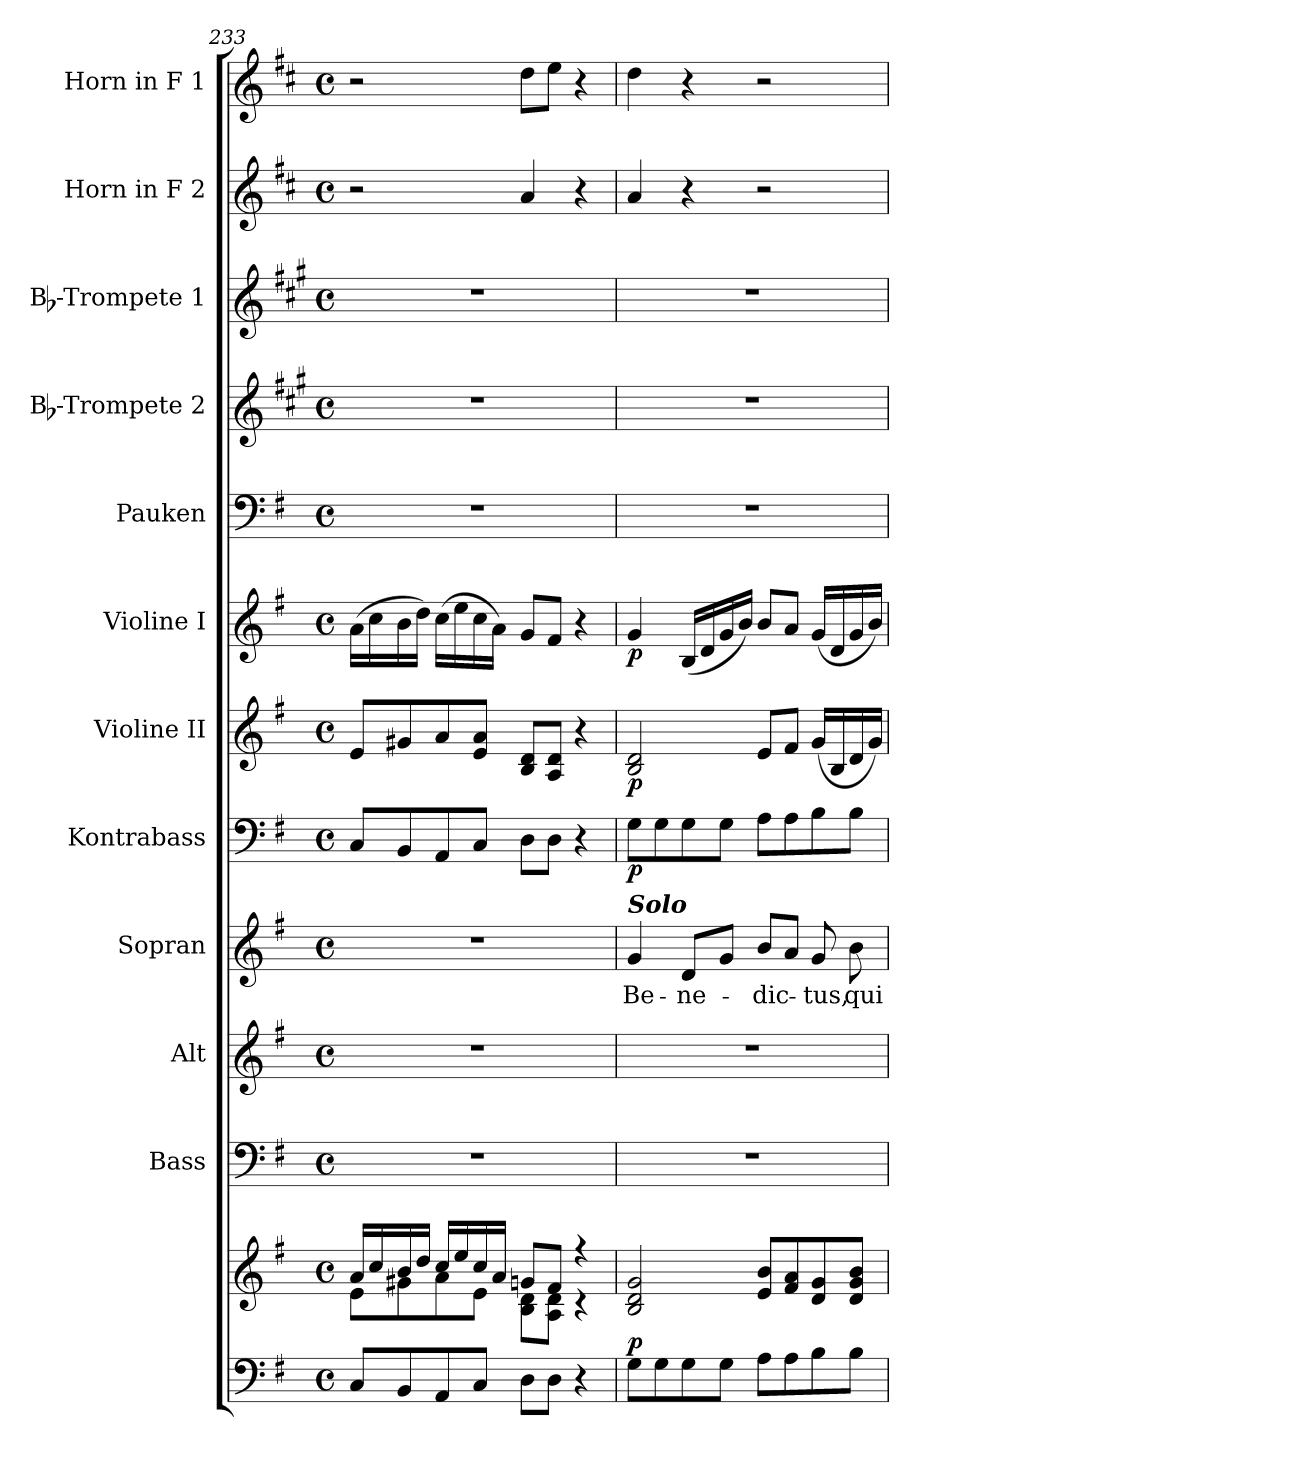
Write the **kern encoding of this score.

**kern	**kern	**dynam	**kern	**kern	**kern	**text	**kern	**dynam	**kern	**dynam	**kern	**dynam	**kern	**kern	**kern	**kern	**kern
*part12	*part12	*part12	*part11	*part10	*part9	*part9	*part8	*part8	*part7	*part7	*part6	*part6	*part5	*part4	*part3	*part2	*part1
*staff13	*staff12	*staff12/13	*staff11	*staff10	*staff9	*staff9	*staff8	*staff8	*staff7	*staff7	*staff6	*staff6	*staff5	*staff4	*staff3	*staff2	*staff1
*	*	*	*I"Bass	*I"Alt	*I"Sopran	*	*I"Kontrabass	*	*I"Violine II	*	*I"Violine I	*	*I"Pauken	*I"Bb-Trompete 2	*I"Bb-Trompete 1	*I"Horn in F 2	*I"Horn in F 1
*	*	*	*I'B.	*I'A.	*I'S.	*	*I'Kb.	*	*I'Vl. II	*	*I'Vl. I	*	*I'Pk.	*I'Bb Trp. 2	*I'Bb Trp. 1	*	*
!!LO:PB:g=z
*clefF4	*clefG2	*	*clefF4	*clefG2	*clefG2	*	*clefF4	*	*clefG2	*	*clefG2	*	*clefF4	*clefG2	*clefG2	*clefG2	*clefG2
*	*	*	*	*	*	*	*ITrd7c12	*	*	*	*	*	*	*ITrd1c2	*ITrd1c2	*ITrd4c7	*ITrd4c7
*k[f#]	*k[f#]	*	*k[f#]	*k[f#]	*k[f#]	*	*k[f#]	*	*k[f#]	*	*k[f#]	*	*k[f#]	*k[f#]	*k[f#]	*k[f#]	*k[f#]
*G:	*G:	*	*G:	*G:	*G:	*	*G:	*	*G:	*	*G:	*	*G:	*G:	*G:	*G:	*G:
*M4/4	*M4/4	*	*M4/4	*M4/4	*M4/4	*	*M4/4	*	*M4/4	*	*M4/4	*	*M4/4	*M4/4	*M4/4	*M4/4	*M4/4
*met(c)	*met(c)	*	*met(c)	*met(c)	*met(c)	*	*met(c)	*	*met(c)	*	*met(c)	*	*met(c)	*met(c)	*met(c)	*met(c)	*met(c)
=233	=233	=233	=233	=233	=233	=233	=233	=233	=233	=233	=233	=233	=233	=233	=233	=233	=233
*	*^	*	*	*	*	*	*	*	*	*	*	*	*	*	*	*	*
8C/L	16a/LL	8e\L	.	1r	1r	1r	.	8CC/L	.	8e/L	.	(>16a\LL	.	1r	1r	1r	2r	2r
.	16cc/	.	.	.	.	.	.	.	.	.	.	16cc\	.	.	.	.	.	.
8BB/	16b/	8g#X\	.	.	.	.	.	8BBB/	.	8g#X/	.	16b\	.	.	.	.	.	.
.	16dd/JJ	.	.	.	.	.	.	.	.	.	.	16dd\JJ)	.	.	.	.	.	.
8AA/	16cc/LL	8a\	.	.	.	.	.	8AAA/	.	8a/	.	(>16cc\LL	.	.	.	.	.	.
.	16ee/	.	.	.	.	.	.	.	.	.	.	16ee\	.	.	.	.	.	.
8C/J	16cc/	8e\J	.	.	.	.	.	8CC/J	.	8e/ 8a/J	.	16cc\	.	.	.	.	.	.
.	16a/JJ	.	.	.	.	.	.	.	.	.	.	16a\JJ)	.	.	.	.	.	.
8D\L	8g/L	8B\ 8d\L	.	.	.	.	.	8DD\L	.	8B/ 8d/L	.	8g/L	.	.	.	.	4d/	8g\L
8D\J	8f#/J	8A\ 8d\J	.	.	.	.	.	8DD\J	.	8A/ 8d/J	.	8f#/J	.	.	.	.	.	8a\J
4r	4r	4r	.	.	.	.	.	4r	.	4r	.	4r	.	.	.	.	4r	4r
=234	=234	=234	=234	=234	=234	=234	=234	=234	=234	=234	=234	=234	=234	=234	=234	=234	=234	=234
!	!	!	!	!	!	!LO:TX:a:Bi:t=Solo	!	!	!	!	!	!	!	!	!	!	!	!
!	!	!	!LO:DY:a=2	!	!	!	!LO:LY:b	!	!LO:DY:b	!	!LO:DY:b	!	!LO:DY:b	!	!	!	!	!
*	*v	*v	*	*	*	*	*	*	*	*	*	*	*	*	*	*	*	*
8G\L	2B/ 2d/ 2g/	p	1r	1r	4g/	Be-	8GG\L	p	2B/ 2d/	p	4g/	p	1r	1r	1r	4d/	4g\
8G\	.	.	.	.	.	.	8GG\	.	.	.	.	.	.	.	.	.	.
!	!	!	!	!	!	!LO:LY:b	!	!	!	!	!	!	!	!	!	!	!
8G\	.	.	.	.	8d/L	-ne-	8GG\	.	.	.	(<16B/LL	.	.	.	.	4r	4r
.	.	.	.	.	.	.	.	.	.	.	16d/	.	.	.	.	.	.
8G\J	.	.	.	.	8g/J	.	8GG\J	.	.	.	16g/	.	.	.	.	.	.
.	.	.	.	.	.	.	.	.	.	.	16b/JJ)	.	.	.	.	.	.
!	!	!	!	!	!	!LO:LY:b	!	!	!	!	!	!	!	!	!	!	!
8A\L	8e/ 8b/L	.	.	.	8b/L	-dic-	8AA\L	.	8e/L	.	8b/L	.	.	.	.	2r	2r
8A\	8f#/ 8a/	.	.	.	8a/J	.	8AA\	.	8f#/J	.	8a/J	.	.	.	.	.	.
!	!	!	!	!	!	!LO:LY:b	!	!	!	!	!	!	!	!	!	!	!
8B\	8d/ 8g/	.	.	.	8g/	-tus,	8BB\	.	(<16g/LL	.	(<16g/LL	.	.	.	.	.	.
.	.	.	.	.	.	.	.	.	16B/	.	16d/	.	.	.	.	.	.
!	!	!	!	!	!	!LO:LY:b	!	!	!	!	!	!	!	!	!	!	!
8B\J	8d/ 8g/ 8b/J	.	.	.	8b\	qui	8BB\J	.	16d/	.	16g/	.	.	.	.	.	.
.	.	.	.	.	.	.	.	.	16g/JJ)	.	16b/JJ)	.	.	.	.	.	.
=	=	=	=	=	=	=	=	=	=	=	=	=	=	=	=	=	=
*-	*-	*-	*-	*-	*-	*-	*-	*-	*-	*-	*-	*-	*-	*-	*-	*-	*-
